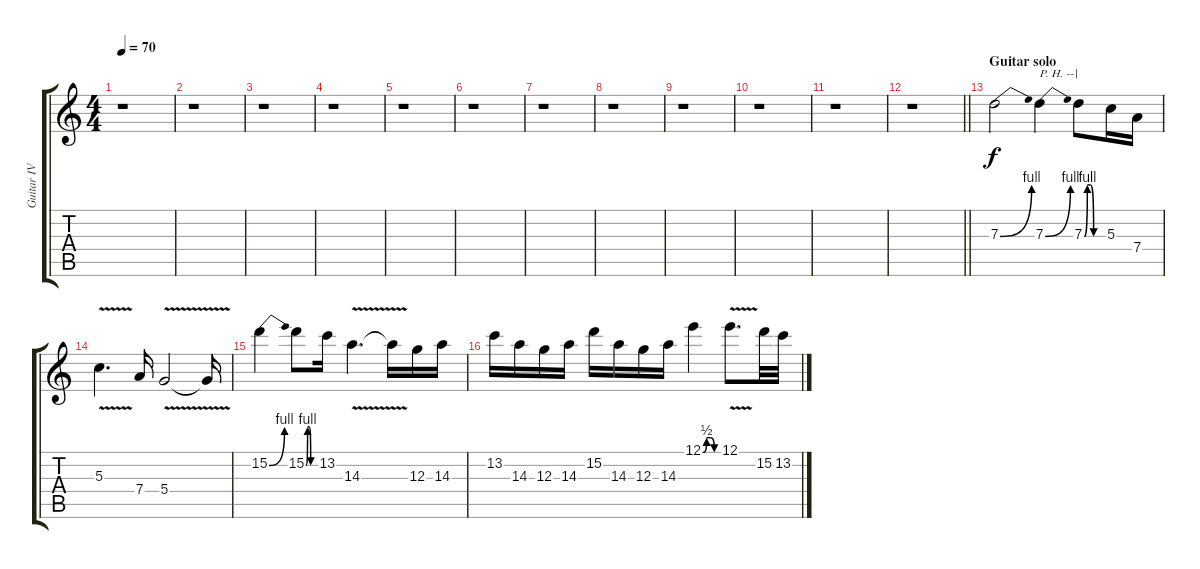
\track ("Guitar IV Solo" "Guitar IV ") {instrument overdrivenguitar}
\staff {score tabs}
\tuning (E4 B3 G3 D3 A2 E2) {hide}
\ts (4 4)
\tempo 70
\clef g2
\ks c
r.1{dy f} |
r.1 |
r.1 |
r.1 |
r.1 |
r.1 |
r.1 |
r.1 |
r.1 |
r.1 |
r.1 |
\barLineRight lightlight
r.1 |
\section ("" "Guitar solo")
7.3{be (bend 0 0 60 4)}.2 7.3{be (bend 0 0 60 4)}.4{txt "P. H. --|"} 7.3{be (custom 0 0 10 4 20 4 30 0 60 0)}.8 5.3.16 7.4.16 |
5.3{v}.4{d} 7.4.16 5.4{v}.2 5.4{t}.16 |
15.2{be (bend 0 0 60 4)}.4 15.2{be (custom 0 0 10 4 20 4 30 0 60 0)}.8 13.2.16 14.3{v}.4{d} 14.3{t}.16 12.3.16 14.3.16 |
13.2.16 14.3.16 12.3.16 14.3.16 15.2.16 14.3.16 12.3.16 14.3.16 12.1{be (custom 0 0 15 2 30 2 45 0 60 0)}.4 12.1{v}.8{d} 15.2.32 13.2.32
